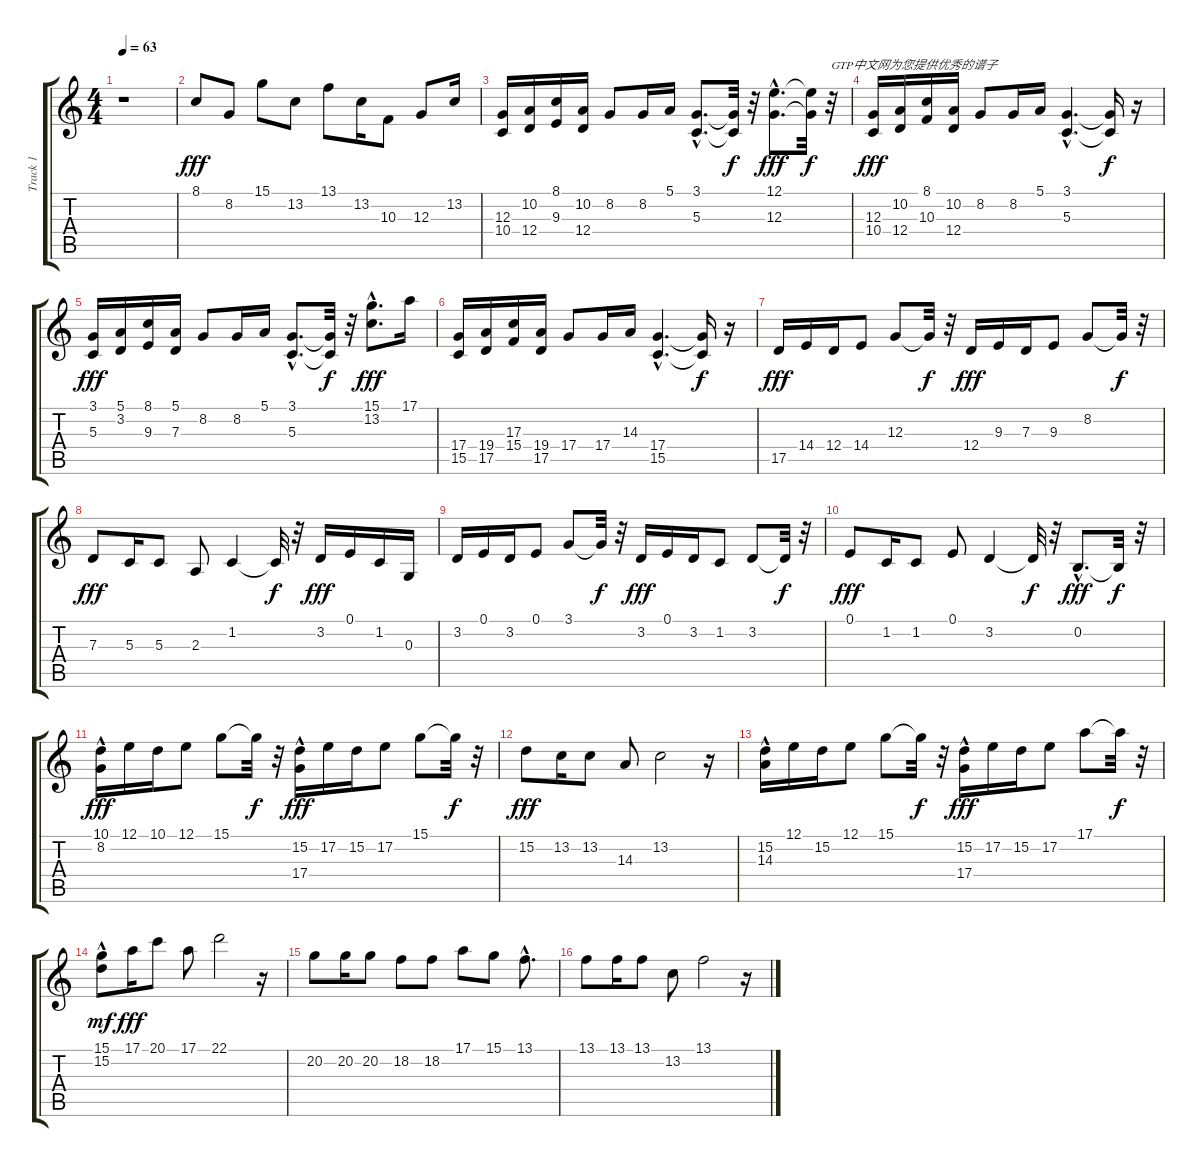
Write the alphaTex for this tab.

\track ("Track 1" "Track 1") {instrument acousticgrandpiano}
\staff {score tabs}
\tuning (E4 B3 G3 D3 A2 E2) {hide}
\ts (4 4)
\tempo 63
\clef g2
\ks c
r.1{dy fff instrument acousticgrandpiano} |
8.1.8 8.2.8 15.1.8 13.2.8 13.1.8 13.2.16 10.3.8 12.3.8 13.2.16 |
(12.3 10.4).16 (10.2 12.4).16 (8.1 9.3).16 (10.2 12.4).16 8.2.8 8.2.16 5.1.16 (3.1{hac} 5.3{hac}).8{d} (3.1{t} 5.3{t}).32{dy f} r.32 (12.1{hac} 12.3{hac}).8{d dy fff} (12.1{t} 12.3{t}).32{dy f} r.32{txt "GTP中文网为您提供优秀的谱子"} |
(12.3 10.4).16{dy fff} (10.2 12.4).16 (8.1 10.3).16 (10.2 12.4).16 8.2.8 8.2.16 5.1.16 (3.1{hac} 5.3{hac}).4{d} (3.1{t} 5.3{t}).16{dy f} r.16 |
(3.1 5.3).16{dy fff} (5.1 3.2).16 (8.1 9.3).16 (5.1 7.3).16 8.2.8 8.2.16 5.1.16 (3.1{hac} 5.3{hac}).8{d} (3.1{t} 5.3{t}).32{dy f} r.32 (15.1{hac} 13.2{hac}).8{d dy fff} 17.1.16 |
(17.4 15.5).16 (19.4 17.5).16 (17.3 15.4).16 (19.4 17.5).16 17.4.8 17.4.16 14.3.16 (17.4{hac} 15.5{hac}).4{d} (17.4{t} 15.5{t}).16{dy f} r.16 |
17.5.16{dy fff} 14.4.16 12.4.16 14.4.8 12.3.8 12.3{t}.32{dy f} r.32 12.4.16{dy fff} 9.3.16 7.3.16 9.3.8 8.2.8 8.2{t}.32{dy f} r.32 |
7.3.8{dy fff} 5.3.16 5.3.8 2.3.8 1.2.4 1.2{t}.32{dy f} r.32 3.2.16{dy fff} 0.1.16 1.2.16 0.3.16 |
3.2.16 0.1.16 3.2.16 0.1.8 3.1.8 3.1{t}.32{dy f} r.32 3.2.16{dy fff} 0.1.16 3.2.16 1.2.8 3.2.8 3.2{t}.32{dy f} r.32 |
0.1.8{dy fff} 1.2.16 1.2.8 0.1.8 3.2.4 3.2{t}.32{dy f} r.32 0.2{hac}.8{d dy fff} 0.2{t}.32{dy f} r.32 |
(10.1 8.2{hac}).16{dy fff} 12.1.16 10.1.16 12.1.8 15.1.8 15.1{t}.32{dy f} r.32 (15.2 17.4{hac}).16{dy fff} 17.2.16 15.2.16 17.2.8 15.1.8 15.1{t}.32{dy f} r.32 |
15.2.8{dy fff} 13.2.16 13.2.8 14.3.8 13.2.2 r.16 |
(15.2 14.3{hac}).16 12.1.16 15.2.16 12.1.8 15.1.8 15.1{t}.32{dy f} r.32 (15.2 17.4{hac}).16{dy fff} 17.2.16 15.2.16 17.2.8 17.1.8 17.1{t}.32{dy f} r.32 |
(15.1 15.2{hac}).8{dy mf} 17.1.16{dy fff} 20.1.8 17.1.8 22.1.2 r.16 |
20.2.8 20.2.16 20.2.8 18.2.8 18.2.8 17.1.8 15.1.8 13.1{hac}.8{d} |
13.1.8 13.1.16 13.1.8 13.2.8 13.1.2 r.16
